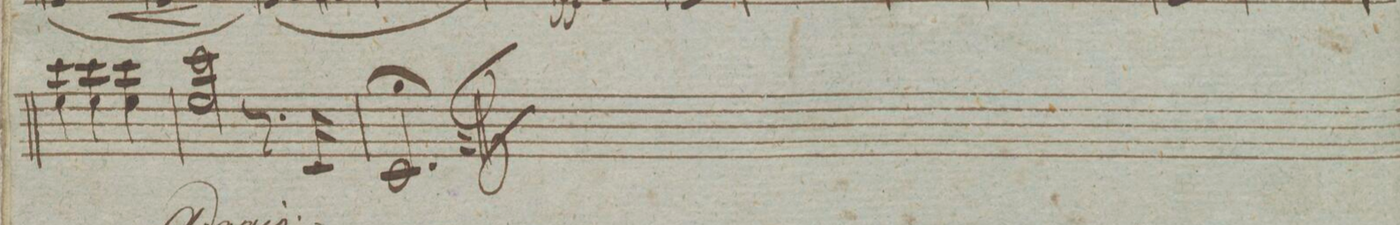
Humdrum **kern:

**kern	**dynam
*I"Violino Imo	*
*clefG2	*
*k[]	*
*M3/4	*
4ccc 4ee\	.
4ccc 4ee\	.
4ccc 4ee\	.
=129	=129
2ccc 2ee\	.
8.r	.
16c/	.
=130	=130
2.c;/	.
==	==
*-	*-
